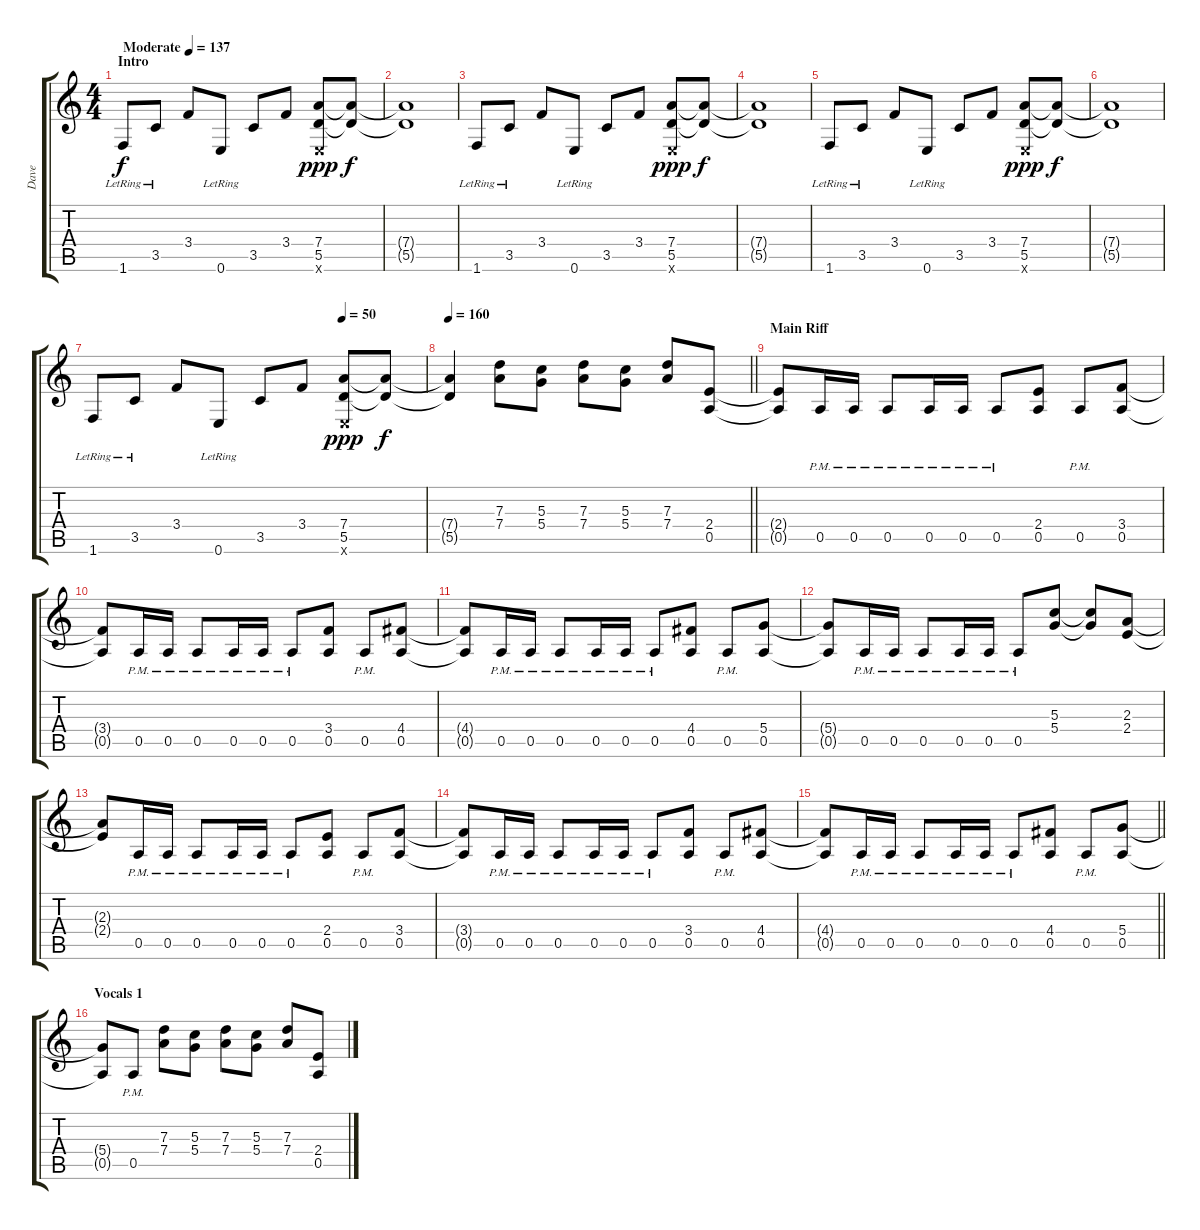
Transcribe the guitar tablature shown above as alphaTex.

\track ("Dave" "Dave") {instrument distortionguitar}
\staff {score tabs}
\tuning (E4 B3 G3 D3 A2 E2) {hide}
\ts (4 4)
\section ("" "Intro")
\tempo (137 "Moderate")
\clef g2
\ks c
1.6{lr}.8{dy f instrument distortionguitar} 3.5{lr}.8 3.4.8 0.6{lr}.8 3.5.8 3.4.8 (7.4 5.5 0.6{x}).8{dy ppp} (7.4{t} 5.5{t}).8{dy f} |
(7.4{t} 5.5{t}).1 |
1.6{lr}.8 3.5{lr}.8 3.4.8 0.6{lr}.8 3.5.8 3.4.8 (7.4 5.5 0.6{x}).8{dy ppp} (7.4{t} 5.5{t}).8{dy f} |
(7.4{t} 5.5{t}).1 |
1.6{lr}.8 3.5{lr}.8 3.4.8 0.6{lr}.8 3.5.8 3.4.8 (7.4 5.5 0.6{x}).8{dy ppp} (7.4{t} 5.5{t}).8{dy f} |
(7.4{t} 5.5{t}).1 |
\tempo (50 0.75)
1.6{lr}.8 3.5{lr}.8 3.4.8 0.6{lr}.8 3.5.8 3.4.8 (7.4 5.5 0.6{x}).8{dy ppp} (7.4{t} 5.5{t}).8{dy f} |
\tempo 165
\tempo 160
\barLineRight lightlight
(7.4{t} 5.5{t}).4 (7.3 7.4).8 (5.3 5.4).8 (7.3 7.4).8 (5.3 5.4).8 (7.3 7.4).8 (2.4 0.5).8 |
\section ("" "Main Riff")
(2.4{t} 0.5{t}).8 0.5{pm}.16 0.5{pm}.16 0.5{pm}.8 0.5{pm}.16 0.5{pm}.16 0.5{pm}.8 (2.4 0.5).8 0.5{pm}.8 (3.4 0.5).8 |
(3.4{t} 0.5{t}).8 0.5{pm}.16 0.5{pm}.16 0.5{pm}.8 0.5{pm}.16 0.5{pm}.16 0.5{pm}.8 (3.4 0.5).8 0.5{pm}.8 (4.4 0.5).8 |
(4.4{t} 0.5{t}).8 0.5{pm}.16 0.5{pm}.16 0.5{pm}.8 0.5{pm}.16 0.5{pm}.16 0.5{pm}.8 (4.4 0.5).8 0.5{pm}.8 (5.4 0.5).8 |
(5.4{t} 0.5{t}).8 0.5{pm}.16 0.5{pm}.16 0.5{pm}.8 0.5{pm}.16 0.5{pm}.16 0.5{pm}.8 (5.3 5.4).8 (5.3{t} 5.4{t}).8 (2.3 2.4).8 |
(2.3{t} 2.4{t}).8 0.5{pm}.16 0.5{pm}.16 0.5{pm}.8 0.5{pm}.16 0.5{pm}.16 0.5{pm}.8 (2.4 0.5).8 0.5{pm}.8 (3.4 0.5).8 |
(3.4{t} 0.5{t}).8 0.5{pm}.16 0.5{pm}.16 0.5{pm}.8 0.5{pm}.16 0.5{pm}.16 0.5{pm}.8 (3.4 0.5).8 0.5{pm}.8 (4.4 0.5).8 |
\barLineRight lightlight
(4.4{t} 0.5{t}).8 0.5{pm}.16 0.5{pm}.16 0.5{pm}.8 0.5{pm}.16 0.5{pm}.16 0.5{pm}.8 (4.4 0.5).8 0.5{pm}.8 (5.4 0.5).8 |
\section ("" "Vocals 1")
(5.4{t} 0.5{t}).8 0.5{pm}.8 (7.3 7.4).8 (5.3 5.4).8 (7.3 7.4).8 (5.3 5.4).8 (7.3 7.4).8 (2.4 0.5).8
